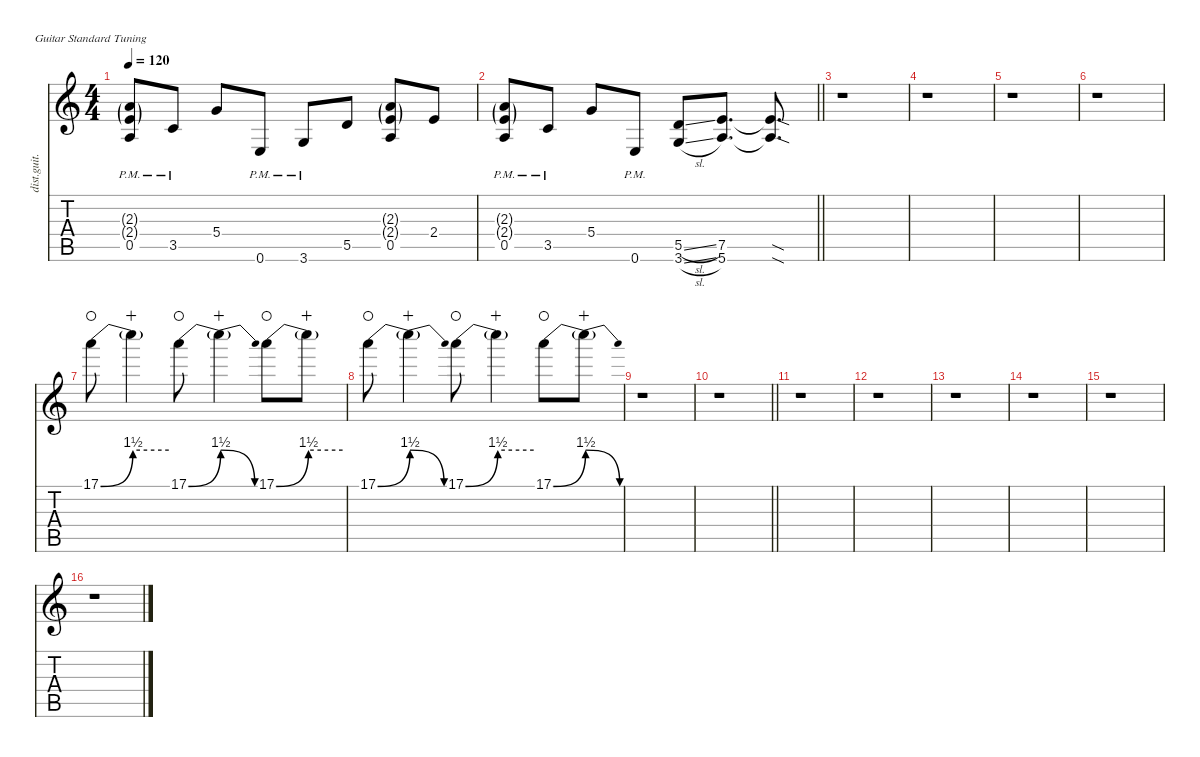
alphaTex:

\defaultSystemsLayout 4
\hideDynamics
\bracketExtendMode nobrackets
\otherSystemsTrackNameOrientation horizontal
\track ("Guitar 2" "dist.guit.") {defaultSystemsLayout 8 instrument distortionguitar}
\staff {score tabs}
\tuning (E4 B3 G3 D3 A2 E2)
\ts (4 4)
\tempo 120
\clef g2
\ks c
(2.3{g} 2.4{g} 0.5{pm}).8{dy f beam Up} 3.5{pm}.8{beam Up} 5.4.8{beam Up} 0.6{pm}.8{beam Up} 3.6{pm}.8{beam Up} 5.5.8{beam Up} (2.3{g} 2.4{g} 0.5).8{beam Up} 2.4.8{beam Up} |
\barLineRight lightlight
(2.3{g} 2.4{g} 0.5{pm}).8{beam Up} 3.5{pm}.8{beam Up} 5.4.8{beam Up} 0.6{pm}.8{beam Up} (5.5{sl} 3.6{sl}).8{beam Up} (7.5 5.6).8{d beam Up} (7.5{sod t} 5.6{sod t}).8{d beam Up} |
r.1{beam Down} |
r.1{beam Down} |
r.1{beam Down} |
r.1{beam Down} |
17.1{be (bend 0 0 60 6)}.8{waho beam Down} 17.1{be (hold 0 6 60 6) t}.4{wahc beam Down} 17.1{be (bend 0 0 60 6)}.8{waho beam Down} 17.1{be (release 0 6 60 0) t}.4{wahc beam Down} 17.1{be (bend 0 0 60 6)}.8{waho beam Down} 17.1{be (hold 0 6 60 6) t}.8{wahc beam Down} |
17.1{be (bend 0 0 60 6)}.8{waho beam Down} 17.1{be (release 0 6 60 0) t}.4{wahc beam Down} 17.1{be (bend 0 0 60 6)}.8{waho beam Down} 17.1{be (hold 0 6 60 6) t}.4{wahc beam Down} 17.1{be (bend 0 0 60 6)}.8{waho beam Down} 17.1{be (release 0 6 60 0) t}.8{wahc beam Down} |
r.1{beam Down} |
\barLineRight lightlight
r.1{beam Down} |
r.1{beam Down} |
r.1{beam Down} |
r.1{beam Down} |
r.1{beam Down} |
r.1{beam Down} |
r.1{beam Down}
